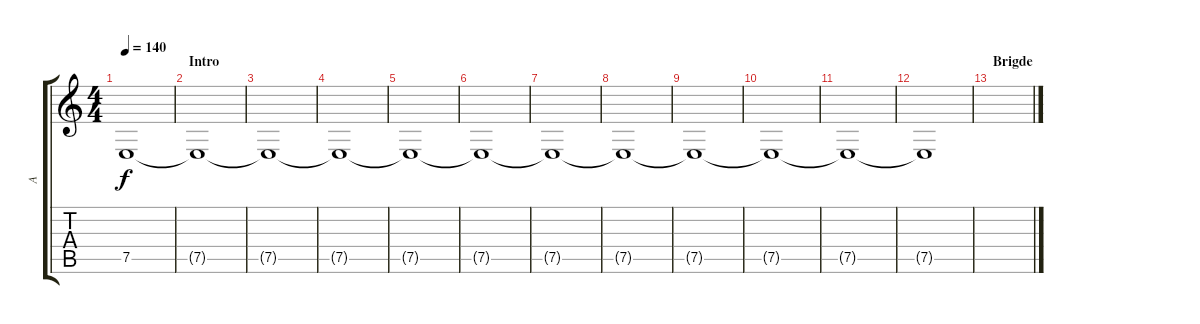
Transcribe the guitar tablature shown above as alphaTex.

\track ("A" "A") {instrument choiraahs}
\staff {score tabs}
\tuning (E4 B3 G3 D3 A2 E2) {hide}
\ts (4 4)
\tempo 140
\clef g2
\ks c
7.5.1{dy f instrument choiraahs} |
\section ("" "Intro")
7.5{t}.1 |
7.5{t}.1 |
7.5{t}.1 |
7.5{t}.1 |
7.5{t}.1 |
7.5{t}.1 |
7.5{t}.1 |
7.5{t}.1 |
7.5{t}.1 |
7.5{t}.1 |
7.5{t}.1 |
\section ("" "Brigde")
